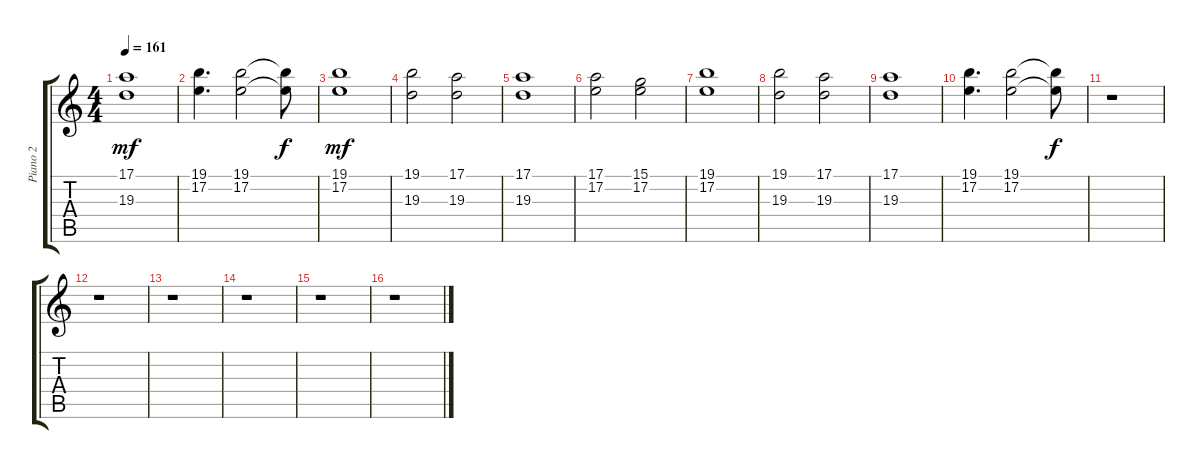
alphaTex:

\track ("Piano 2" "Piano 2") {instrument brightacousticpiano}
\staff {score tabs}
\tuning (E4 B3 G3 D3 A2 E2) {hide}
\ts (4 4)
\tempo 161
\clef g2
\ks c
(17.1 19.3).1{dy mf} |
(19.1 17.2).4{d} (19.1 17.2).2 (19.1{t} 17.2{t}).8{dy f} |
(19.1 17.2).1{dy mf} |
(19.1 19.3).2 (17.1 19.3).2 |
(17.1 19.3).1 |
(17.1 17.2).2 (15.1 17.2).2 |
(19.1 17.2).1 |
(19.1 19.3).2 (17.1 19.3).2 |
(17.1 19.3).1 |
(19.1 17.2).4{d} (19.1 17.2).2 (19.1{t} 17.2{t}).8{dy f} |
r.1 |
r.1 |
r.1 |
r.1 |
r.1 |
r.1
